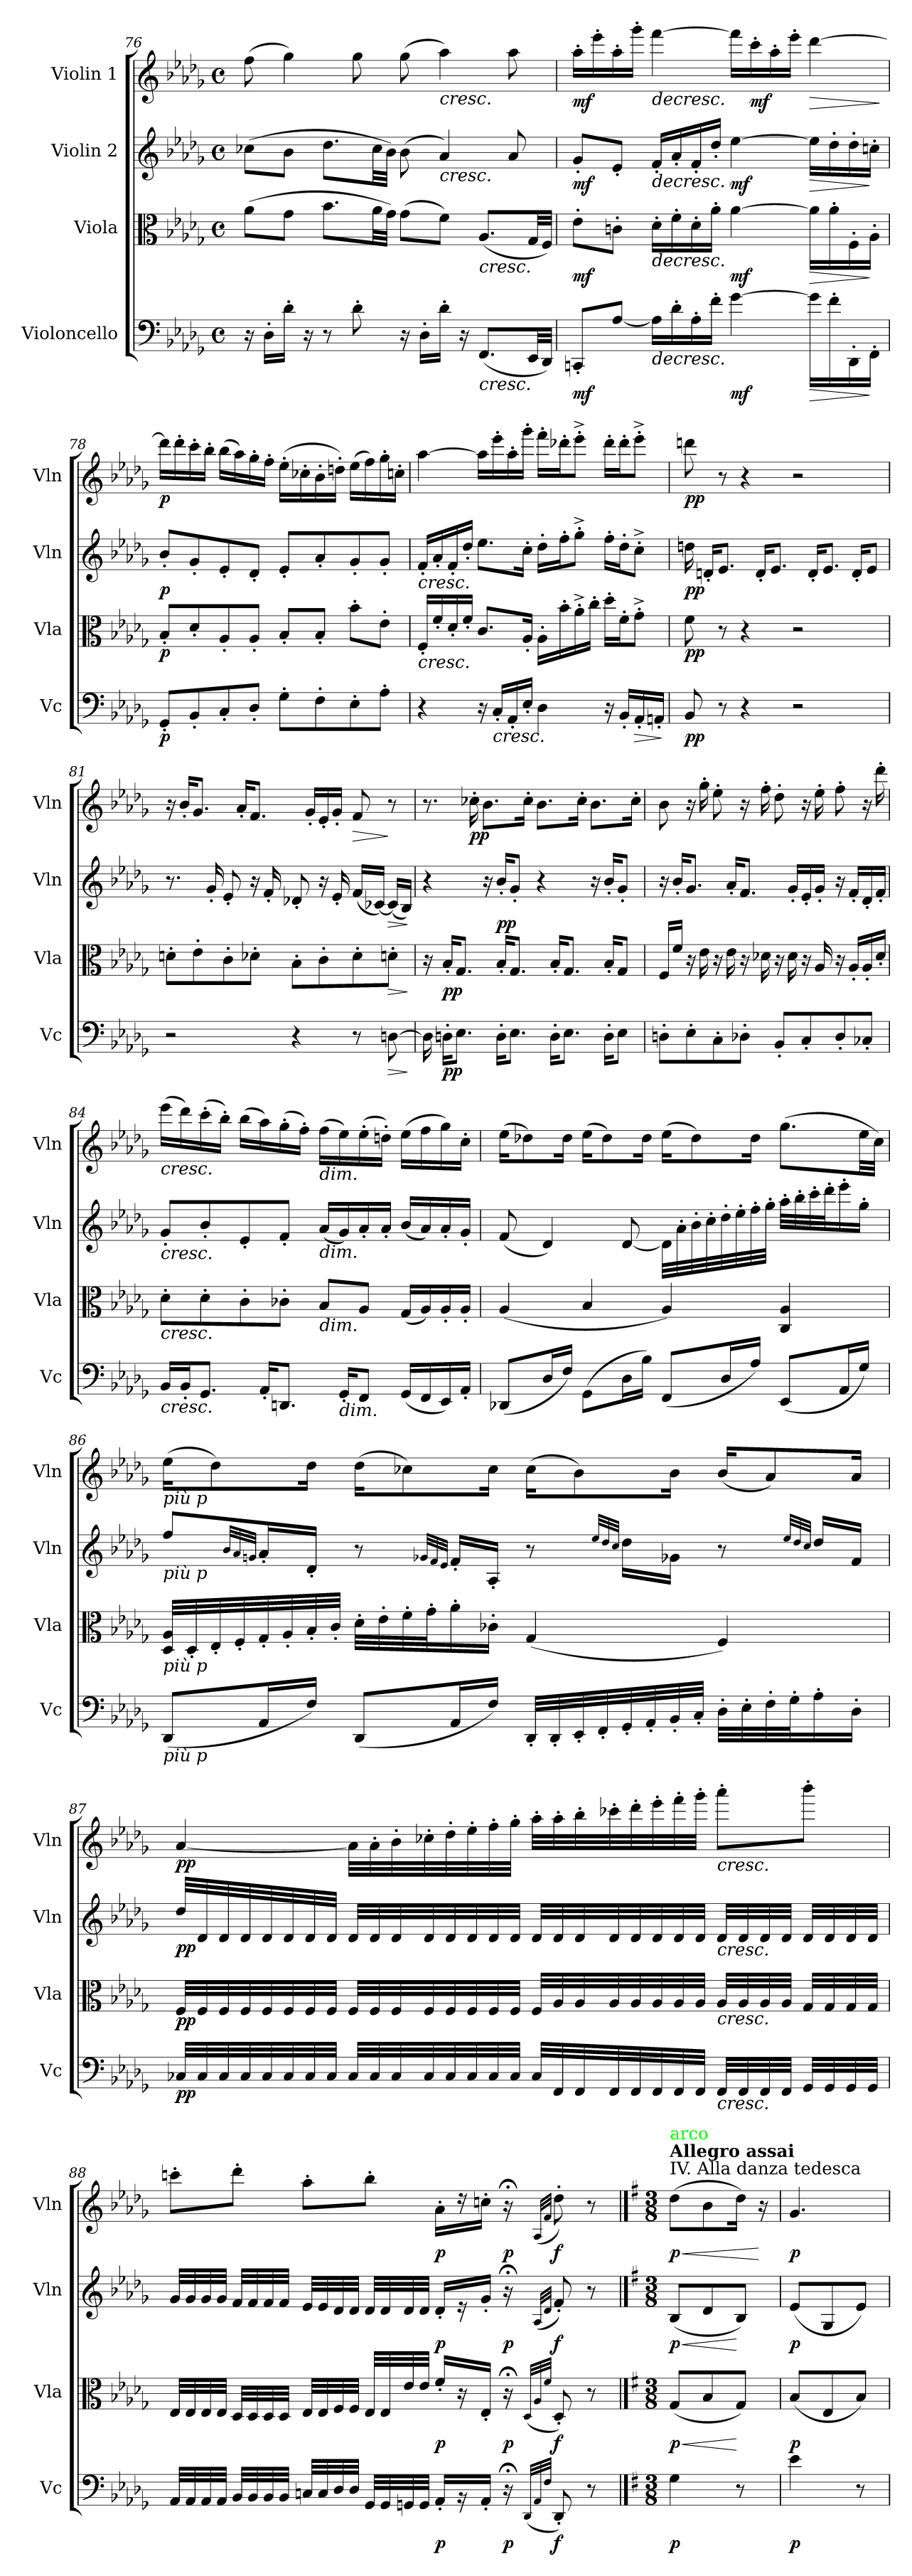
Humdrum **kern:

**kern	**dynam	**kern	**dynam	**kern	**dynam	**kern	**dynam
*part4	*part4	*part3	*part3	*part2	*part2	*part1	*part1
*staff4	*staff4	*staff3	*staff3	*staff2	*staff2	*staff1	*staff1
*I"Violoncello	*	*I"Viola	*	*I"Violin 2	*	*I"Violin 1	*
*I'Vc	*	*I'Vla	*	*I'Vln	*	*I'Vln	*
!!LO:PB:g=z
*clefF4	*	*clefC3	*	*clefG2	*	*clefG2	*
*k[b-e-a-d-g-]	*	*k[b-e-a-d-g-]	*	*k[b-e-a-d-g-]	*	*k[b-e-a-d-g-]	*
*M4/4	*	*M4/4	*	*M4/4	*	*M4/4	*
*met(c)	*	*met(c)	*	*met(c)	*	*met(c)	*
=76	=76	=76	=76	=76	=76	=76	=76
16r	.	(8a-\L	.	(8cc-X\L	.	(8ff\	.
16D-'\LL	.	.	.	.	.	.	.
16d-'\JJ	.	8g-\J	.	8b-\J	.	4gg-\)	.
16r	.	.	.	.	.	.	.
8r	.	8.b-\L	.	8.dd-\L	.	.	.
8d-'\	.	.	.	.	.	8gg-\	.
.	.	32a-\LL	.	32cc-\LL	.	.	.
.	.	32g-\JJJ)	.	32b-\JJJ)	.	.	.
16r	.	(8g-\L	.	(8b-\	.	(8gg-\	.
16D-'\LL	.	.	.	.	.	.	.
!	!	!	!	!	!	!LO:TX:b:i:t=cresc.	!
!	!	!	!	!LO:TX:b:i:t=cresc.	!	!	!
16d-'\JJ	.	8f\J)	.	4a-/)	.	4aa-\)	.
16r	.	.	.	.	.	.	.
!	!	!LO:TX:b:i:t=cresc.	!	!	!	!	!
!LO:TX:b:i:t=cresc.	!	!	!	!	!	!	!
(8.FF/L	.	(8.A-/L	.	.	.	.	.
.	.	.	.	8a-/	.	8aa-\	.
32EE-/LL	.	32G-/LL	.	.	.	.	.
32DD-/JJJ)	.	32F/JJJ)	.	.	.	.	.
=77	=77	=77	=77	=77	=77	=77	=77
!	!LO:DY:b	!	!LO:DY:b	!	!LO:DY:b	!	!LO:DY:b
8CCn'/L	mf	8e-'\L	mf	8g-'/L	mf	16aa-'\LL	mf
.	.	.	.	.	.	16eee-'\	.
[8A-/J	.	8cn'\J	.	8e-'/J	.	16aa-'\	.
.	.	.	.	.	.	16ggg-'\JJ	.
!	!LO:HP:b	!	!LO:HP:b	!	!LO:HP:b	!	!LO:HP:b
16A-\LL]	>	16d-'\LL	>	16f'/LL	>	[4fff\	>
16d-'\	.	16f'\	.	16a-'/	.	.	.
16A-'\	.	16d-'\	.	16f'/	.	.	.
16f'\JJ	.	16a-'\JJ	.	16dd-'/JJ	.	.	.
!	!LO:DY:b	!	!LO:DY:b	!	!LO:DY:b	!	!
[4g-\	mf	[4a-\	mf	[4ee-\	mf	16fff\LL]	.
!	!	!	!	!	!	!	!LO:DY:b
.	.	.	.	.	.	16ccc'\	mf
.	.	.	.	.	.	16aa-'\	.
.	.	.	.	.	.	16eee-'\JJ	.
!	!LO:HP:b	!	!LO:HP:b	!	!LO:HP:b	!	!LO:HP:b
16g-\LL]	>	16a-\LL]	>	16ee-\LL]	>	[4ddd-\	>
16f'\	.	16a-'\	.	16dd-'\	.	.	.
16DD-'\	.	16F'\	.	16dd-'\	.	.	.
16FF'\JJ	]	16A-'\JJ	]	16ccn'\JJ	]	.	.
.	.	.	.	.	.	.	]
!!LO:LB:g=z
=78	=78	=78	=78	=78	=78	=78	=78
!	!LO:DY:b	!	!LO:DY:b	!	!LO:DY:b	!	!LO:DY:b
8GG-'/L	p	8B-'/L	p	8b-'/L	p	16ddd-\LL]	p
.	.	.	.	.	.	16ddd-'\	.
8BB-'/	.	8d-'/	.	8g-'/	.	16ccc'\	.
.	.	.	.	.	.	16bb-'\JJ	.
8C'/	.	8A-'/	.	8e-'/	.	(16bb-\LL	.
.	.	.	.	.	.	16aa-\)	.
8D-'/J	.	8A-'/J	.	8d-'/J	.	16gg-'\	.
.	.	.	.	.	.	16ff'\JJ	.
8G-'\L	.	8B-'/L	.	8e-'/L	.	(16ee-'\LL	.
.	.	.	.	.	.	16cc-X'\	.
8F'\	.	8B-'/J	.	8a-'/	.	16b-'\	.
.	.	.	.	.	.	16ddn'\JJ)	.
8E-'\	.	8b-'\L	.	8g-'/	.	(16ee-\LL	.
.	.	.	.	.	.	16ff\)	.
8A-'\J	.	8e-'\J	.	8g-'/J	.	16gg-'\	.
.	.	.	.	.	.	16ccn'\JJ	.
!!LO:PB:g=z
=79	=79	=79	=79	=79	=79	=79	=79
!	!	!	!	!LO:TX:b:i:t=cresc.	!	!	!
!	!	!LO:TX:b:i:t=cresc.	!	!	!	!	!
4r	.	16F'/LL	.	16f'/LL	.	[4aa-\	.
.	.	16f'/	.	16a-'/	.	.	.
.	.	16d-'/	.	16f'/	.	.	.
.	.	16f'/JJ	.	16dd-'/JJ	.	.	.
16r	.	8.c/L	.	8.ee-\L	.	16aa-\LL]	.
!LO:TX:b:i:t=cresc.	!	!	!	!	!	!	!
16C'/LL	.	.	.	.	.	16eee-'\	.
16AA-'/	.	.	.	.	.	16aa-'\	.
16E-'/JJ	.	16A-'/Jk	.	16cc'\Jk	.	16ggg-'\JJ	.
4D-\	.	16A-'\LL	.	16dd-'\LL	.	16fff'\LL	.
.	.	16b-'\	.	16ff'\J	.	16ddd-X'\J	.
.	.	16a-'^\	.	8gg-'^\J	.	8eee-'^\J	.
.	.	16cc'\JJ	.	.	.	.	.
16r	.	16dd-'\LL	.	16ff'\LL	.	16ddd-'\LL	.
16BB-'/LL	.	16f'\J	.	16dd-'\J	.	16ddd-'\J	.
!	!LO:HP:b	!	!	!	!	!	!
16AA-'/	>	8g-'^\J	.	8cc'^\J	.	8eee-'^\J	.
16AAn'/JJ	.	.	.	.	.	.	.
.	]	.	.	.	.	.	.
=80	=80	=80	=80	=80	=80	=80	=80
!	!LO:DY:b	!	!LO:DY:b	!	!LO:DY:b	!	!LO:DY:b
8BB-/	pp	8f\	pp	16ddn\	pp	8dddn\	pp
.	.	.	.	16dn'/KL	.	.	.
8r	.	8r	.	8.e-/J	.	8r	.
4r	.	4r	.	.	.	4r	.
.	.	.	.	16d'/KL	.	.	.
.	.	.	.	8.e-/J	.	.	.
2r	.	2r	.	.	.	2r	.
.	.	.	.	16d'/KL	.	.	.
.	.	.	.	8.e-/J	.	.	.
.	.	.	.	16d'/KL	.	.	.
.	.	.	.	8e-/J	.	.	.
=81	=81	=81	=81	=81	=81	=81	=81
!	!	!	!LO:DY:b	!	!	!	!
!	!	!	!LO:DY:n=1:b	!	!	!	!LO:DY:b
!	!	!	!	!	!	!	!LO:DY:n=1:b
2r	.	8dn'\L	other-dynamics pp	8.r	.	16r	other-dynamics pp
.	.	.	.	.	.	16b-'/KL	.
.	.	8e-'\	.	.	.	8.g-/J	.
!	!	!	!	!	!LO:DY:b	!	!
!	!	!	!	!	!LO:DY:n=1:b	!	!
.	.	.	.	16g-'/	other-dynamics pp	.	.
.	.	8c'\	.	8e-'/	.	.	.
.	.	.	.	.	.	16a-'/KL	.
.	.	8d-X'\J	.	16r	.	8.f/J	.
.	.	.	.	16f'/	.	.	.
4r	.	8B-'\L	.	8d-X'/	.	.	.
.	.	.	.	.	.	16g-'/LL	.
.	.	8c'\	.	16r	.	16e-'/	.
.	.	.	.	16e-'/	.	16g-'/JJ	.
!	!	!	!	!	!	!	!LO:HP:b
8r	.	8d-'\	.	(16f/LL	.	8f/	>
.	.	.	.	[16c-X/JJ)	.	.	.
!	!LO:HP:b	!	!LO:HP:b	!	!LO:HP:b	!	!
[8Dn\	>	8dn'\J	>	(16c-/LL]	>	8r	]
.	.	.	.	16B-/JJ)	.	.	.
.	]	.	]	.	]	.	.
!!LO:LB:g=z
=82	=82	=82	=82	=82	=82	=82	=82
16D\]	.	16r	.	4r	.	8.r	.
!	!LO:DY:b	!	!LO:DY:b	!	!	!	!
16Dn'\KL	pp	16B-'/KL	pp	.	.	.	.
8.E-\J	.	8.G-/J	.	.	.	.	.
!	!	!	!	!	!	!	!LO:DY:b
.	.	.	.	.	.	16cc-X'\	pp
.	.	.	.	16r	.	8.b-\L	.
!	!	!	!	!	!LO:DY:b	!	!
16D'\KL	.	16B-'/KL	.	16b-'/KL	pp	.	.
8.E-\J	.	8.G-/J	.	8g-'/J	.	.	.
.	.	.	.	.	.	16cc-'\Jk	.
.	.	.	.	4r	.	8.b-\L	.
16D'\KL	.	16B-'/KL	.	.	.	.	.
8.E-\J	.	8.G-/J	.	.	.	.	.
.	.	.	.	.	.	16cc-'\Jk	.
.	.	.	.	16r	.	8.b-\L	.
16D'\KL	.	16B-'/KL	.	16b-'/KL	.	.	.
8E-\J	.	8G-/J	.	8g-'/J	.	.	.
.	.	.	.	.	.	16cc-'\Jk	.
=83	=83	=83	=83	=83	=83	=83	=83
8Dn'\L	.	16F/LL	.	16r	.	8b-\	.
.	.	16f/JJ	.	16b-'/KL	.	.	.
8E-'\	.	16r	.	8.g-/J	.	16r	.
.	.	16e-\	.	.	.	16gg-'\	.
8C'\	.	16r	.	.	.	8ee-'\	.
.	.	16e-\	.	16a-'/KL	.	.	.
8D-X'\J	.	16r	.	8.f/J	.	16r	.
.	.	16d-X\	.	.	.	16ff'\	.
8BB-'/L	.	16r	.	.	.	8dd-'\	.
.	.	16d-\	.	16g-'/LL	.	.	.
8C'/	.	16r	.	16e-'/	.	16r	.
.	.	16A-/	.	16g-'/JJ	.	16ee-'\	.
8D-'/	.	16r	.	16r	.	8ff'\	.
.	.	16A-'/LL	.	16f'/LL	.	.	.
8C-X'/J	.	16A-'/	.	16d-'/	.	16r	.
.	.	16d-'/JJ	.	16f'/JJ	.	16ddd-'\	.
!!LO:LB:g=z
=84	=84	=84	=84	=84	=84	=84	=84
!	!	!	!	!	!	!LO:TX:b:i:t=cresc.	!
!	!	!	!	!LO:TX:b:i:t=cresc.	!	!	!
!	!	!LO:TX:b:i:t=cresc.	!	!	!	!	!
!LO:TX:b:i:t=cresc.	!	!	!	!	!	!	!
16BB-/LL	.	8d-'\L	.	8g-'/L	.	(16eee-\LL	.
16BB-'/J	.	.	.	.	.	16ddd-\)	.
8.GG-/J	.	8d-'\	.	8b-'/	.	(16ccc'\	.
.	.	.	.	.	.	16bb-'\JJ)	.
.	.	8c'\	.	8e-'/	.	(16bb-\LL	.
16AA-'/KL	.	.	.	.	.	16aa-\)	.
8.DDn/J	.	8c-X'\J	.	8f'/J	.	(16gg-'\	.
.	.	.	.	.	.	16ff'\JJ)	.
!	!	!	!	!	!	!LO:TX:b:i:t=dim.	!
!	!	!	!	!LO:TX:b:i:t=dim.	!	!	!
!	!	!LO:TX:b:i:t=dim.	!	!	!	!	!
.	.	8B-/L	.	(16a-/LL	.	(16ff\LL	.
!LO:TX:b:i:t=dim.	!	!	!	!	!	!	!
16GG-'/KL	.	.	.	16g-/)	.	16ee-\)	.
8FF/J	.	8A-/J	.	16a-'/	.	(16ee-'\	.
.	.	.	.	16a-'/JJ	.	16ddn'\JJ)	.
(16GG-/LL	.	(16G-/LL	.	(16b-/LL	.	(16ee-\LL	.
16FF/	.	16A-/)	.	16a-/)	.	16ff\	.
16EE-/)	.	16A-'/	.	16a-'/	.	16gg-\)	.
16AA-'/JJ	.	16A-'/JJ	.	16g-'/JJ	.	16cc'\JJ	.
!!LO:LB:g=z
=85	=85	=85	=85	=85	=85	=85	=85
!	!LO:DY:b	!	!	!	!	!	!
!	!LO:DY:n=1:b	!	!LO:DY:b	!	!	!	!
!	!	!	!LO:DY:n=1:b	!	!LO:DY:b	!	!
!	!	!	!	!	!LO:DY:n=1:b	!	!LO:DY:b
!	!	!	!	!	!	!	!LO:DY:n=1:b
(8DD-X/L	p other-dynamics	(4A-/	p other-dynamics	(8f/	p other-dynamics	(16ee-\KL	p other-dynamics
.	.	.	.	.	.	8dd-X\)	.
16D-/L	.	.	.	4d-/)	.	.	.
16F/JJ)	.	.	.	.	.	16dd-\Jk	.
(8GG-\L	.	4B-/	.	.	.	(16ee-\KL	.
.	.	.	.	.	.	8dd-\)	.
16D-\L	.	.	.	[8d-/	.	.	.
16B-\JJ)	.	.	.	.	.	16dd-\Jk	.
(8FF/L	.	4A-/)	.	32d-\LLL]	.	(16ee-\KL	.
.	.	.	.	32a-'\	.	.	.
.	.	.	.	32b-'\	.	8dd-\)	.
.	.	.	.	32cc'\	.	.	.
16D-/L	.	.	.	32dd-'\	.	.	.
.	.	.	.	32ee-'\	.	.	.
16A-/JJ)	.	.	.	32ff'\	.	16dd-\Jk	.
.	.	.	.	32gg-'\JJJ	.	.	.
(8EE-/L	.	4C/ 4A-/	.	32aa-'\LLL	.	(8.gg-\L	.
.	.	.	.	32bb-'\	.	.	.
.	.	.	.	32ccc'\	.	.	.
.	.	.	.	32ddd-'\J	.	.	.
16AA-/L	.	.	.	16eee-'\	.	.	.
16G-/JJ)	.	.	.	16gg-'\JJ	.	32ee-\LL	.
.	.	.	.	.	.	32cc\JJJ)	.
!!LO:LB:g=z
=86	=86	=86	=86	=86	=86	=86	=86
!	!	!	!	!	!	!LO:TX:b:i:t=più p	!
!	!	!	!	!LO:TX:b:i:t=più p	!	!	!
!	!	!LO:TX:b:i:t=più p	!	!	!	!	!
!LO:TX:b:i:t=più p	!	!	!	!	!	!	!
(8DD-/L	.	32D-/ 32A-/LLL	.	8ff/L	.	(16ee-\KL	.
.	.	32D-'/	.	.	.	.	.
.	.	32E-'/	.	.	.	8dd-\)	.
.	.	32F'/	.	.	.	.	.
.	.	.	.	32qb-/LLL	.	.	.
.	.	.	.	32qa-/	.	.	.
.	.	.	.	32qgn/JJJ	.	.	.
16AA-/L	.	32G-'/	.	16a-'/L	.	.	.
.	.	32A-'/	.	.	.	.	.
16F/JJ)	.	32B-'/	.	16d-'/JJ	.	16dd-\Jk	.
.	.	32c'/JJJ	.	.	.	.	.
(8DD-/L	.	32d-'\LLL	.	8r	.	(16dd-\KL	.
.	.	32e-'\	.	.	.	.	.
.	.	32f'\	.	.	.	8cc-X\)	.
.	.	32g-'\J	.	.	.	.	.
.	.	.	.	32qg-X/LLL	.	.	.
.	.	.	.	32qf/	.	.	.
.	.	.	.	32qe-/JJJ	.	.	.
16AA-/L	.	16a-'\	.	16f'/LL	.	.	.
16F/JJ)	.	16c-X'\JJ	.	16A-'/JJ	.	16cc-\Jk	.
32DD-'/LLL	.	(4G-/	.	8r	.	(16cc-\KL	.
32DD-'/	.	.	.	.	.	.	.
32EE-'/	.	.	.	.	.	8b-\)	.
32FF'/	.	.	.	.	.	.	.
.	.	.	.	32qee-/LLL	.	.	.
.	.	.	.	32qdd-/	.	.	.
.	.	.	.	32qcc/JJJ	.	.	.
32GG-'/	.	.	.	16dd-\LL	.	.	.
32AA-'/	.	.	.	.	.	.	.
32BB-'/	.	.	.	16g-\JJ	.	16b-\Jk	.
32C'/JJJ	.	.	.	.	.	.	.
32D-'\LLL	.	4F/)	.	8r	.	(16b-/KL	.
32E-'\	.	.	.	.	.	.	.
32F'\	.	.	.	.	.	8a-/)	.
32G-'\J	.	.	.	.	.	.	.
.	.	.	.	32qee-/LLL	.	.	.
.	.	.	.	32qdd-/	.	.	.
.	.	.	.	32qcc/JJJ	.	.	.
16A-'\	.	.	.	16dd-/LL	.	.	.
16D-'\JJ	.	.	.	16f/JJ	.	16a-/Jk	.
!!LO:PB:g=z
=87	=87	=87	=87	=87	=87	=87	=87
!	!LO:DY:b	!	!LO:DY:b	!	!LO:DY:b	!	!LO:DY:b
32C-X/LLL	pp	32F/LLL	pp	32dd-/LLL	pp	[4a-/	pp
32C-/	.	32F/	.	32d-/	.	.	.
32C-/	.	32F/	.	32d-/	.	.	.
32C-/	.	32F/	.	32d-/	.	.	.
32C-/	.	32F/	.	32d-/	.	.	.
32C-/	.	32F/	.	32d-/	.	.	.
32C-/	.	32F/	.	32d-/	.	.	.
32C-/JJJ	.	32F/JJJ	.	32d-/JJJ	.	.	.
32C-/LLL	.	32F/LLL	.	32d-/LLL	.	32a-\LLL]	.
32C-/	.	32F/	.	32d-/	.	32a-'\	.
32C-/	.	32F/	.	32d-/	.	32b-'\	.
32C-/	.	32F/	.	32d-/	.	32cc-X'\	.
32C-/	.	32F/	.	32d-/	.	32dd-'\	.
32C-/	.	32F/	.	32d-/	.	32ee-'\	.
32C-/	.	32F/	.	32d-/	.	32ff'\	.
32C-/JJJ	.	32F/JJJ	.	32d-/JJJ	.	32gg-'\JJJ	.
32C-/LLL	.	32F/LLL	.	32d-/LLL	.	32aa-'\LLL	.
32FF/	.	32A-/	.	32d-/	.	32aa-'\	.
32FF/	.	32A-/	.	32d-/	.	32bb-'\	.
32FF/	.	32A-/	.	32d-/	.	32ccc-X'\	.
32FF/	.	32A-/	.	32d-/	.	32ddd-'\	.
32FF/	.	32A-/	.	32d-/	.	32eee-'\	.
32FF/	.	32A-/	.	32d-/	.	32fff'\	.
32FF/JJJ	.	32A-/JJJ	.	32d-/JJJ	.	32ggg-'\JJJ	.
!	!	!	!	!	!	!LO:TX:b:i:t=cresc.	!
!	!	!	!	!LO:TX:b:i:t=cresc.	!	!	!
!	!	!LO:TX:b:i:t=cresc.	!	!	!	!	!
!LO:TX:b:i:t=cresc.	!	!	!	!	!	!	!
32FF/LLL	.	32A-/LLL	.	32d-/LLL	.	8aaa-'\L	.
32FF/	.	32A-/	.	32d-/	.	.	.
32FF/	.	32A-/	.	32d-/	.	.	.
32FF/JJJ	.	32A-/JJJ	.	32d-/JJJ	.	.	.
32GG-/LLL	.	32G-/LLL	.	32d-/LLL	.	8bbb-'\J	.
32GG-/	.	32G-/	.	32d-/	.	.	.
32GG-/	.	32G-/	.	32d-/	.	.	.
32GG-/JJJ	.	32G-/JJJ	.	32d-/JJJ	.	.	.
!!LO:LB:g=z
=88	=88	=88	=88	=88	=88	=88	=88
32AA-/LLL	.	32E-/LLL	.	32g-/LLL	.	8cccn'\L	.
32AA-/	.	32E-/	.	32g-/	.	.	.
32AA-/	.	32E-/	.	32g-/	.	.	.
32AA-/JJJ	.	32E-/JJJ	.	32g-/JJJ	.	.	.
32BB-/LLL	.	32D-/LLL	.	32f/LLL	.	8ddd-'\J	.
32BB-/	.	32D-/	.	32f/	.	.	.
32BB-/	.	32D-/	.	32f/	.	.	.
32BB-/JJJ	.	32D-/JJJ	.	32f/JJJ	.	.	.
32Cn/LLL	.	32E-/LLL	.	32e-/LLL	.	8aa-'\L	.
32C/	.	32E-/	.	32e-/	.	.	.
32D-/	.	32F/	.	32d-/	.	.	.
32D-/JJJ	.	32F/JJJ	.	32d-/JJJ	.	.	.
32GG-/LLL	.	32E-/LLL	.	32d-/LLL	.	8bb-'\J	.
32GG-/	.	32E-/	.	32d-/	.	.	.
32GGn/	.	32e-/	.	32d-/	.	.	.
32GG/JJJ	.	32e-/JJJ	.	32d-/JJJ	.	.	.
!	!LO:DY:b	!	!LO:DY:b	!	!LO:DY:b	!	!LO:DY:b
16AA-'/LL	p	16f'/LL	p	16d-'/LL	p	16a-'\LL	p
16r	.	16r	.	16r	.	16r	.
16AA-'/JJ	.	16E-'/JJ	.	16g-'/JJ	.	16ccn'\JJ	.
!	!LO:DY:b	!	!LO:DY:b	!	!LO:DY:b	!	!LO:DY:b
16r;<	p	16r;<	p	16r;<	p	16r;<	p
(32qDD-/LLL	.	(32qD-/LLL	.	.	.	.	.
32qAA-/	.	32qA-/	.	(32qA-/LLL	.	(>32qA-/LLL	.
32qF/JJJ	.	32qf/JJJ	.	32qd-/JJJ	.	32qf/JJJ	.
!	!LO:DY:b	!	!LO:DY:b	!	!LO:DY:b	!	!LO:DY:b
8DD-'/)	f	8D-'/)	f	8f'/)	f	8dd-'\)	f
8r	.	8r	.	8r	.	8r	.
!!LO:PB:g=z
==1	==1	==1	==1	==1	==1	==1	==1
*k[f#]	*	*k[f#]	*	*k[f#]	*	*k[f#]	*
*M3/8	*	*M3/8	*	*M3/8	*	*M3/8	*
*^	*	*	*	*	*	*	*
!	!	!	!	!	!	!	!LO:TX:a:t=IV. Alla danza tedesca	!
!	!	!	!	!	!	!	!LO:TX:a:B:t=Allegro assai	!
!	!	!	!	!	!	!	!LO:TX:a:color=#00FF00:t=arco	!
!	!	!LO:DY:b	!	!LO:HP:b	!	!LO:HP:b	!	!LO:HP:b
!	!	!	!	!LO:DY:n=1:b	!	!LO:DY:n=1:b	!	!LO:DY:n=1:b
4G\	8ryy	p	(8G/L	< p	(8B/L	< p	(8dd\L	< p
.	8ryy	]	8B/	]	8d/	]	8b\	]
8r	8ryy	.	8G/J)	[	8B/J)	[	16dd\Jk)	.
.	.	.	.	.	.	.	16r	[
*v	*v	*	*	*	*	*	*	*
=2	=2	=2	=2	=2	=2	=2	=2
!	!LO:DY:b	!	!LO:DY:b	!	!LO:DY:b	!	!LO:DY:b
4e\	p	(8B/L	p	(8e/L	p	4.g/	p
.	.	8E/	.	8G/	.	.	.
8r	.	8B/J)	.	8e/J)	.	.	.
=	=	=	=	=	=	=	=
*-	*-	*-	*-	*-	*-	*-	*-
